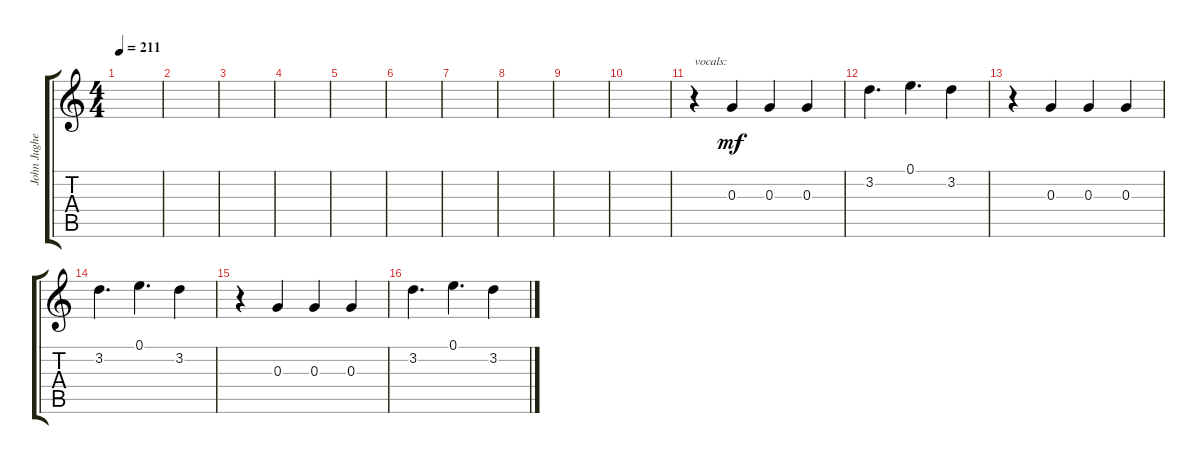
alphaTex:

\track ("John Jughead" "John Jughe") {instrument distortionguitar}
\staff {score tabs}
\tuning (E4 B3 G3 D3 A2 E2) {hide}
\ts (4 4)
\tempo 211
\clef g2
\ks c
|
|
|
|
|
|
|
|
|
|
r.4{txt "vocals:" volume 13 balance 3 instrument oboe} 0.3.4{dy mf} 0.3.4 0.3.4 |
3.2.4{d} 0.1.4{d} 3.2.4 |
r.4 0.3.4 0.3.4 0.3.4 |
3.2.4{d} 0.1.4{d} 3.2.4 |
r.4 0.3.4 0.3.4 0.3.4 |
3.2.4{d} 0.1.4{d} 3.2.4
